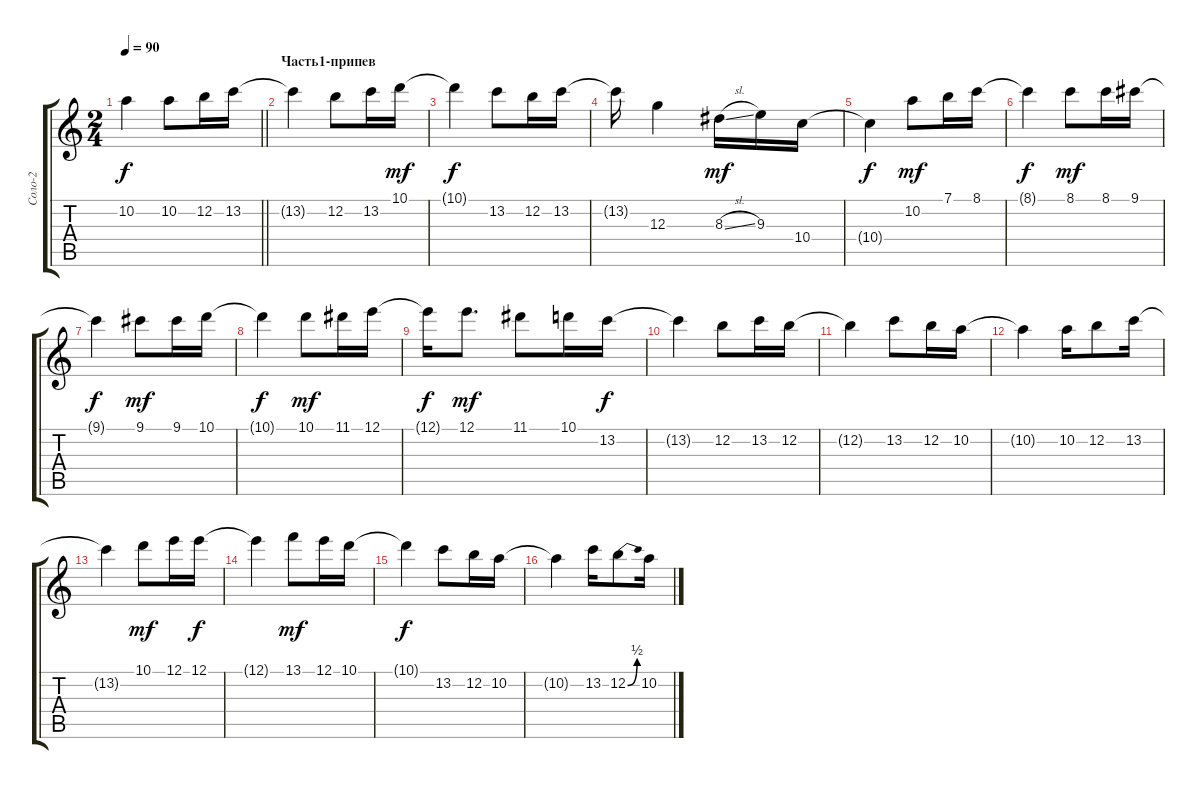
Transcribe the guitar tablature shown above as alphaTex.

\track ("Соло-2" "Соло-2") {instrument electricguitarjazz}
\staff {score tabs}
\tuning (E4 B3 G3 D3 A2 E2) {hide}
\ts (2 4)
\tempo 90
\clef g2
\barLineRight lightlight
\ks c
10.2.4{dy f} 10.2.8 12.2.16 13.2.16 |
\section ("" "Часть1-припев")
13.2{t}.4 12.2.8 13.2.16 10.1.16{dy mf} |
10.1{t}.4{dy f} 13.2.8 12.2.16 13.2.16 |
13.2{t}.16 12.3.4 8.3{sl}.16{dy mf} 9.3.16 10.4.16 |
10.4{t}.4{dy f} 10.2.8{dy mf} 7.1.16 8.1.16 |
8.1{t}.4{dy f} 8.1.8{dy mf} 8.1.16 9.1.16 |
9.1{t}.4{dy f} 9.1.8{dy mf} 9.1.16 10.1.16 |
10.1{t}.4{dy f} 10.1.8{dy mf} 11.1.16 12.1.16 |
12.1{t}.16{dy f} 12.1.8{d dy mf} 11.1.8 10.1.16 13.2.16{dy f} |
13.2{t}.4 12.2.8 13.2.16 12.2.16 |
12.2{t}.4 13.2.8 12.2.16 10.2.16 |
10.2{t}.4 10.2.16 12.2.8 13.2.16 |
13.2{t}.4 10.1.8{dy mf} 12.1.16 12.1.16{dy f} |
12.1{t}.4 13.1.8{dy mf} 12.1.16 10.1.16 |
10.1{t}.4{dy f} 13.2.8 12.2.16 10.2.16 |
10.2{t}.4 13.2.16 12.2{be (bend 0 0 60 2)}.8 10.2.16
